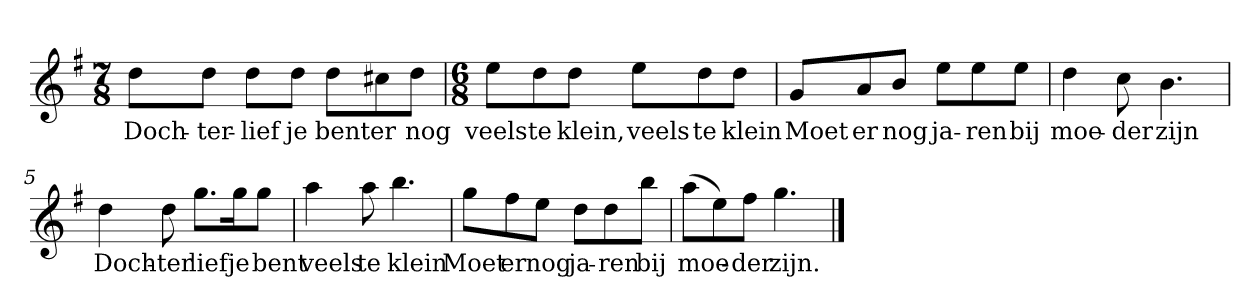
**kern	**text
*part1	*part1
*staff1	*staff1
*clefG2	*
*k[f#]	*
*G:	*
*M7/8	*
*MM120	*
=1	=1
8dd\L	Doch-
8dd\J	-ter-
8dd\L	-lief
8dd\J	je
8dd\L	bent
8cc#X\	er
8dd\J	nog
=2	=2
*M6/8	*
8ee\L	veels
8dd\	te
8dd\J	klein,
8ee\L	veels
8dd\	te
8dd\J	klein
=3	=3
8g/L	Moet
8a/	er
8b/J	nog
8ee\L	ja-
8ee\	-ren
8ee\J	bij
=4	=4
4dd	moe-
8cc	-der
4.b	zijn
=5	=5
4dd	Doch-
8dd	-ter
8.gg\L	lief
16gg\K	je
8gg\J	bent
=6	=6
4aa	veels
8aa	te
4.bb	klein
=7	=7
8gg\L	Moet
8ff#\	er
8ee\J	nog
8dd\L	ja-
8dd\	-ren
8bb\J	bij
=8	=8
(8aa\L	moe-
8ee\)	.
8ff#\J	-der
4.gg	zijn.
==	==
*-	*-
